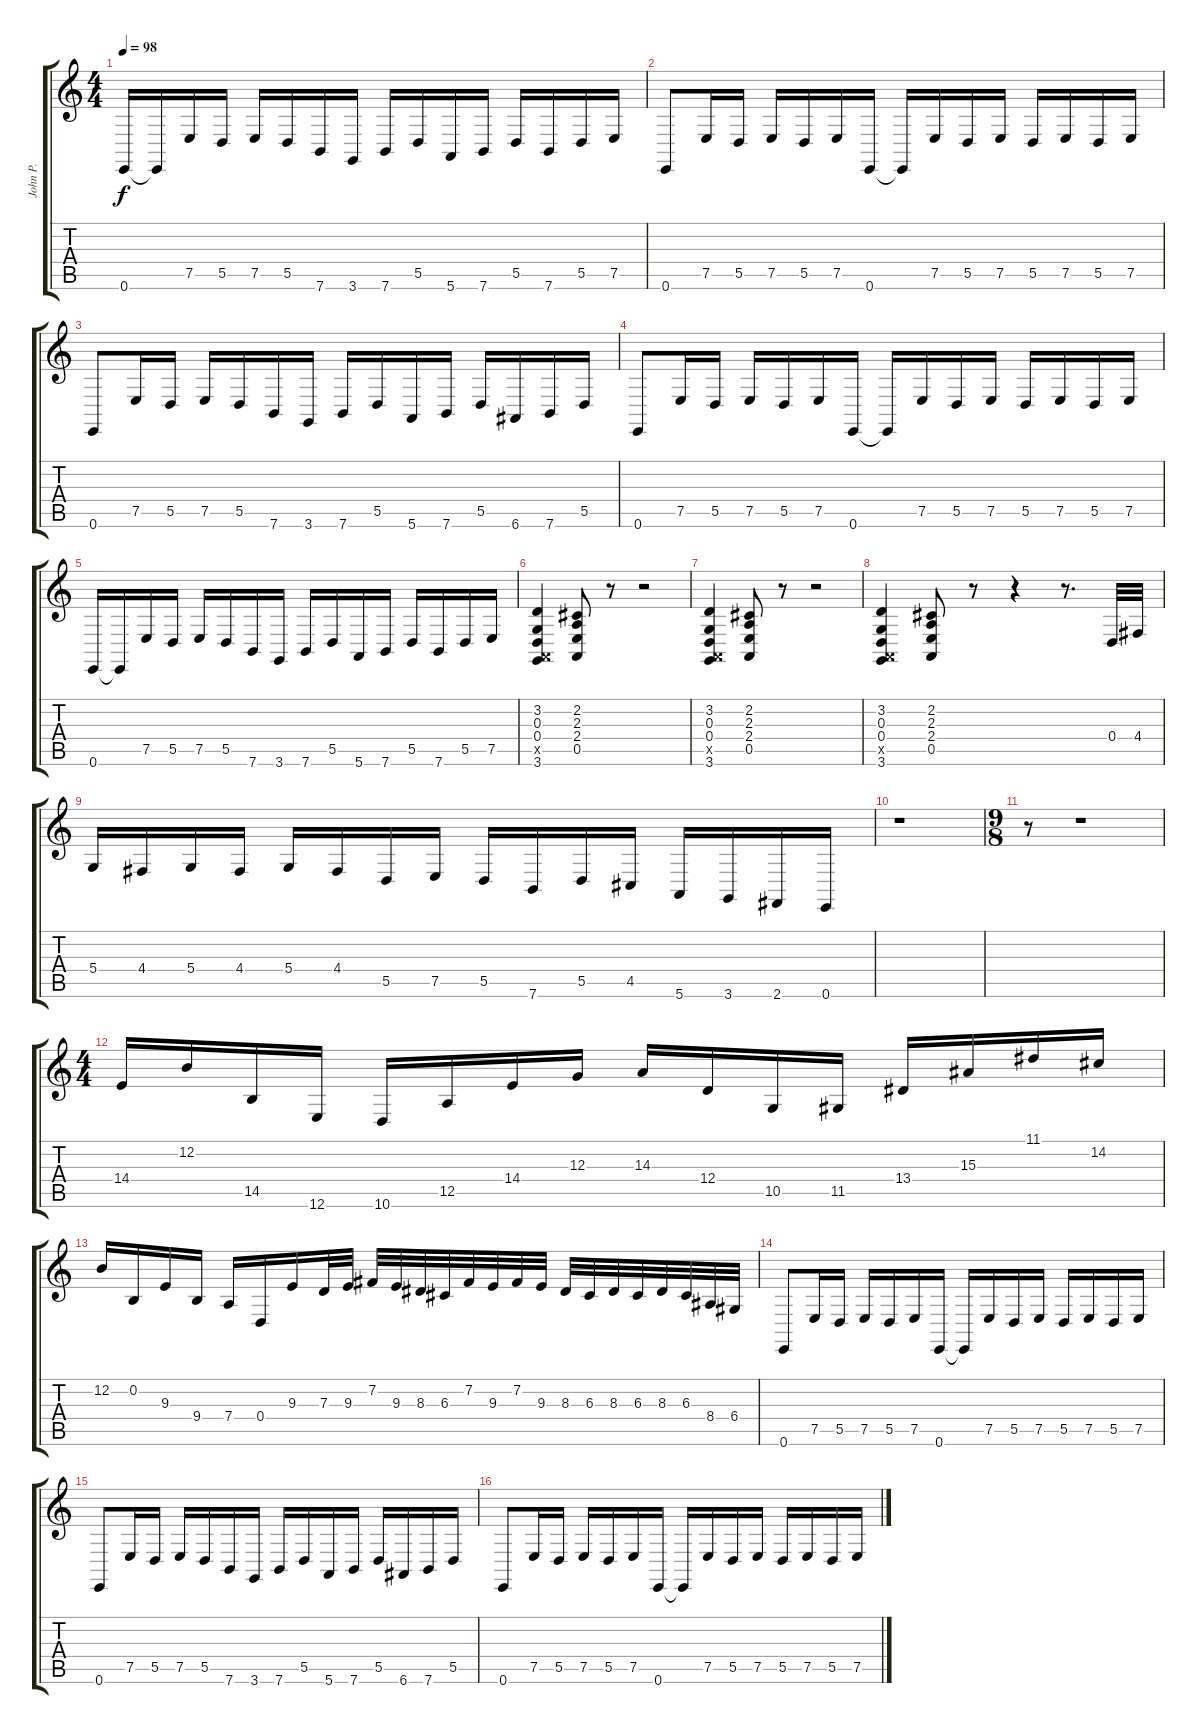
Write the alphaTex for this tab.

\track ("John P." "John P.") {instrument lead8bassandlead}
\staff {score tabs}
\tuning (E4 B3 G3 D3 A2 E2) {hide}
\ts (4 4)
\tempo 98
\clef g2
\ks c
0.6.16{dy f} 0.6{t}.16 7.5.16 5.5.16 7.5.16 5.5.16 7.6.16 3.6.16 7.6.16 5.5.16 5.6.16 7.6.16 5.5.16 7.6.16 5.5.16 7.5.16 |
0.6.8 7.5.16 5.5.16 7.5.16 5.5.16 7.5.16 0.6.16 0.6{t}.16 7.5.16 5.5.16 7.5.16 5.5.16 7.5.16 5.5.16 7.5.16 |
0.6.8 7.5.16 5.5.16 7.5.16 5.5.16 7.6.16 3.6.16 7.6.16 5.5.16 5.6.16 7.6.16 5.5.16 6.6.16 7.6.16 5.5.16 |
0.6.8 7.5.16 5.5.16 7.5.16 5.5.16 7.5.16 0.6.16 0.6{t}.16 7.5.16 5.5.16 7.5.16 5.5.16 7.5.16 5.5.16 7.5.16 |
0.6.16 0.6{t}.16 7.5.16 5.5.16 7.5.16 5.5.16 7.6.16 3.6.16 7.6.16 5.5.16 5.6.16 7.6.16 5.5.16 7.6.16 5.5.16 7.5.16 |
(3.2 0.3 0.4 0.5{x} 3.6).4 (2.2 2.3 2.4 0.5).8 r.8 r.2 |
(3.2 0.3 0.4 0.5{x} 3.6).4 (2.2 2.3 2.4 0.5).8 r.8 r.2 |
(3.2 0.3 0.4 0.5{x} 3.6).4 (2.2 2.3 2.4 0.5).8 r.8 r.4 r.8{d} 0.4.32 4.4.32 |
5.4.16 4.4.16 5.4.16 4.4.16 5.4.16 4.4.16 5.5.16 7.5.16 5.5.16 7.6.16 5.5.16 4.5.16 5.6.16 3.6.16 2.6.16 0.6.16 |
r.1 |
\ts (9 8)
r.8 r.1 |
\ts (4 4)
14.4.16 12.2.16 14.5.16 12.6.16 10.6.16 12.5.16 14.4.16 12.3.16 14.3.16 12.4.16 10.5.16 11.5.16 13.4.16 15.3.16 11.1.16 14.2.16 |
12.2.16 0.2.16 9.3.16 9.4.16 7.4.16 0.4.16 9.3.16 7.3.32 9.3.32 7.2.32 9.3.32 8.3.32 6.3.32 7.2.32 9.3.32 7.2.32 9.3.32 8.3.32 6.3.32 8.3.32 6.3.32 8.3.32 6.3.32 8.4.32 6.4.32 |
0.6.8 7.5.16 5.5.16 7.5.16 5.5.16 7.5.16 0.6.16 0.6{t}.16 7.5.16 5.5.16 7.5.16 5.5.16 7.5.16 5.5.16 7.5.16 |
0.6.8 7.5.16 5.5.16 7.5.16 5.5.16 7.6.16 3.6.16 7.6.16 5.5.16 5.6.16 7.6.16 5.5.16 6.6.16 7.6.16 5.5.16 |
0.6.8 7.5.16 5.5.16 7.5.16 5.5.16 7.5.16 0.6.16 0.6{t}.16 7.5.16 5.5.16 7.5.16 5.5.16 7.5.16 5.5.16 7.5.16
